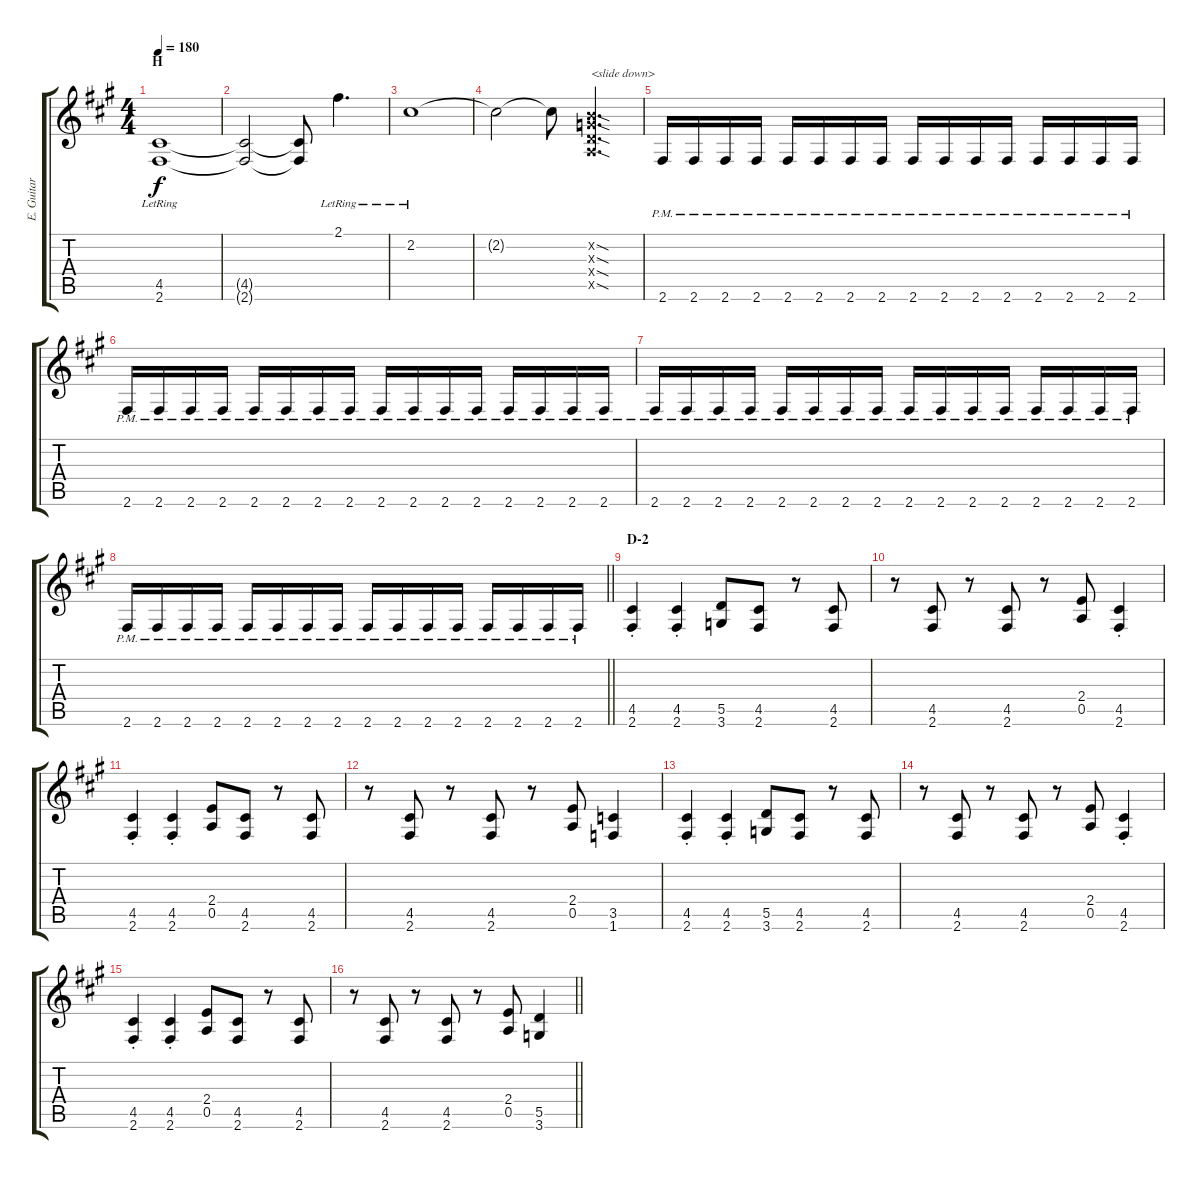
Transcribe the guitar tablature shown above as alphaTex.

\track ("E. Guitar I" "E. Guitar ") {instrument overdrivenguitar}
\staff {score tabs}
\tuning (E4 B3 G3 D3 A2 E2) {hide}
\ts (4 4)
\section ("" "H")
\tempo 180
\clef g2
\ks a
(4.5{lr} 2.6{lr}).1{dy f} |
(4.5{t} 2.6{t}).2 (4.5{t} 2.6{t}).8 2.1{lr}.4{d} |
2.2{lr}.1 |
2.2{t}.2 2.2{t}.8 (0.2{sod x} 0.3{sod x} 0.4{sod x} 0.5{sod x}).4{d txt "<slide down>"} |
2.6{pm}.16 2.6{pm}.16 2.6{pm}.16 2.6{pm}.16 2.6{pm}.16 2.6{pm}.16 2.6{pm}.16 2.6{pm}.16 2.6{pm}.16 2.6{pm}.16 2.6{pm}.16 2.6{pm}.16 2.6{pm}.16 2.6{pm}.16 2.6{pm}.16 2.6{pm}.16 |
2.6{pm}.16 2.6{pm}.16 2.6{pm}.16 2.6{pm}.16 2.6{pm}.16 2.6{pm}.16 2.6{pm}.16 2.6{pm}.16 2.6{pm}.16 2.6{pm}.16 2.6{pm}.16 2.6{pm}.16 2.6{pm}.16 2.6{pm}.16 2.6{pm}.16 2.6{pm}.16 |
2.6{pm}.16 2.6{pm}.16 2.6{pm}.16 2.6{pm}.16 2.6{pm}.16 2.6{pm}.16 2.6{pm}.16 2.6{pm}.16 2.6{pm}.16 2.6{pm}.16 2.6{pm}.16 2.6{pm}.16 2.6{pm}.16 2.6{pm}.16 2.6{pm}.16 2.6{pm}.16 |
\barLineRight lightlight
2.6{pm}.16 2.6{pm}.16 2.6{pm}.16 2.6{pm}.16 2.6{pm}.16 2.6{pm}.16 2.6{pm}.16 2.6{pm}.16 2.6{pm}.16 2.6{pm}.16 2.6{pm}.16 2.6{pm}.16 2.6{pm}.16 2.6{pm}.16 2.6{pm}.16 2.6{pm}.16 |
\section ("" "D-2")
(4.5{st} 2.6{st}).4 (4.5{st} 2.6{st}).4 (5.5 3.6).8 (4.5 2.6).8 r.8 (4.5 2.6).8 |
r.8 (4.5 2.6).8 r.8 (4.5 2.6).8 r.8 (2.4 0.5).8 (4.5{st} 2.6{st}).4 |
(4.5{st} 2.6{st}).4 (4.5{st} 2.6{st}).4 (2.4 0.5).8 (4.5 2.6).8 r.8 (4.5 2.6).8 |
r.8 (4.5 2.6).8 r.8 (4.5 2.6).8 r.8 (2.4 0.5).8 (3.5 1.6).4 |
(4.5{st} 2.6{st}).4 (4.5{st} 2.6{st}).4 (5.5 3.6).8 (4.5 2.6).8 r.8 (4.5 2.6).8 |
r.8 (4.5 2.6).8 r.8 (4.5 2.6).8 r.8 (2.4 0.5).8 (4.5{st} 2.6{st}).4 |
(4.5{st} 2.6{st}).4 (4.5{st} 2.6{st}).4 (2.4 0.5).8 (4.5 2.6).8 r.8 (4.5 2.6).8 |
\barLineRight lightlight
r.8 (4.5 2.6).8 r.8 (4.5 2.6).8 r.8 (2.4 0.5).8 (5.5 3.6).4
